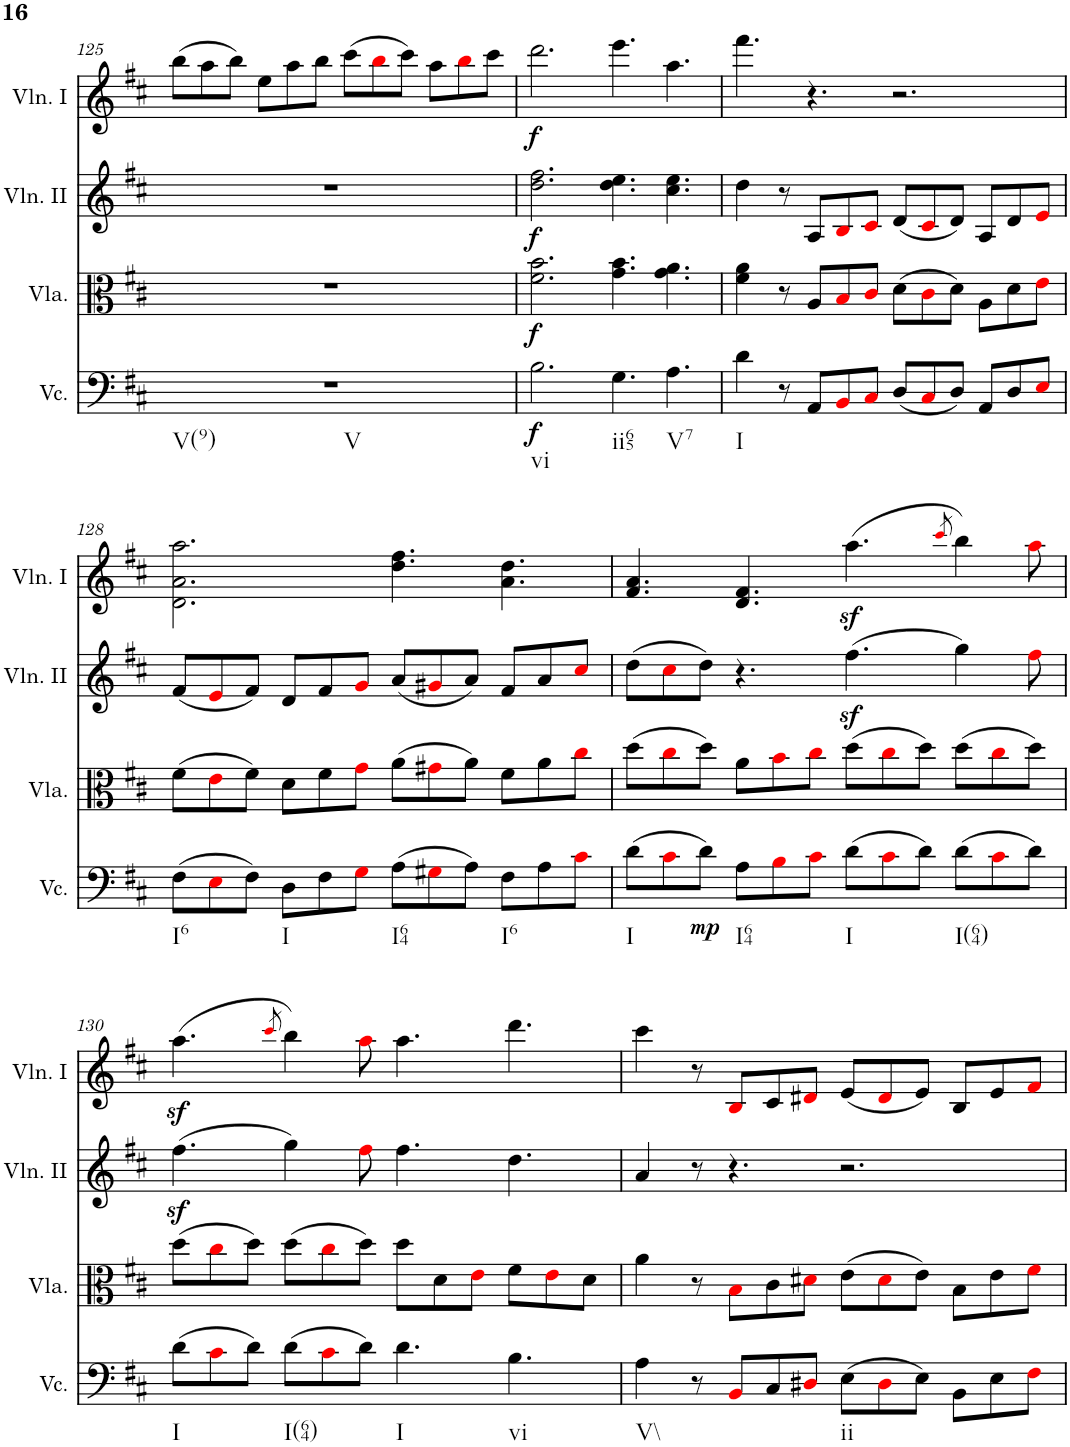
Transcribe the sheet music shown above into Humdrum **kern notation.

**kern	**dynam	**kern	**dynam	**kern	**dynam	**kern	**dynam
*part4	*part4	*part3	*part3	*part2	*part2	*part1	*part1
*staff4	*staff4	*staff3	*staff3	*staff2	*staff2	*staff1	*staff1
*I"Violoncello	*	*I"Viola	*	*I"Violino II	*	*I"Violino I	*
*I'Vc.	*	*I'Vla.	*	*I'Vln. II	*	*I'Vln. I	*
!!LO:PB:g=z
*clefF4	*	*clefC3	*	*clefG2	*	*clefG2	*
*k[f#c#]	*	*k[f#c#]	*	*k[f#c#]	*	*k[f#c#]	*
*M12/8	*	*M12/8	*	*M12/8	*	*M12/8	*
=125	=125	=125	=125	=125	=125	=125	=125
!LO:TX:b:t=V(9)	!	!	!	!	!	!	!
!LO:TX:b:t=V	!	!	!	!	!	!	!
1.r	.	1.r	.	1.r	.	(8bb\L	.
.	.	.	.	.	.	8aa\	.
.	.	.	.	.	.	8bb\J)	.
.	.	.	.	.	.	8ee\L	.
.	.	.	.	.	.	8aa\	.
.	.	.	.	.	.	8bb\J	.
.	.	.	.	.	.	(8ccc#\L	.
.	.	.	.	.	.	8bbi\	.
.	.	.	.	.	.	8ccc#\J)	.
.	.	.	.	.	.	8aa\L	.
.	.	.	.	.	.	8bbi\	.
.	.	.	.	.	.	8ccc#\J	.
=126	=126	=126	=126	=126	=126	=126	=126
!LO:TX:b:t=vi	!	!	!	!	!	!	!
!	!LO:DY:b	!	!LO:DY:b	!	!LO:DY:b	!	!LO:DY:b
2.B\	f	2.f#\ 2.b\	f	2.dd\ 2.ff#\	f	2.ddd\	f
!LO:TX:b:t=ii65	!	!	!	!	!	!	!
4.G\	.	4.g\ 4.b\	.	4.dd\ 4.ee\	.	4.eee\	.
!LO:TX:b:t=V7	!	!	!	!	!	!	!
4.A\	.	4.g\ 4.a\	.	4.cc#\ 4.ee\	.	4.aa\	.
=127	=127	=127	=127	=127	=127	=127	=127
!LO:TX:b:t=I	!	!	!	!	!	!	!
4d\	.	4f#\ 4a\	.	4dd\	.	4.fff#\	.
8r	.	8r	.	8r	.	.	.
8AA/L	.	8A/L	.	8A/L	.	4.r	.
8BBi/	.	8Bi/	.	8Bi/	.	.	.
8C#i/J	.	8c#i/J	.	8c#i/J	.	.	.
(8D/L	.	(8d\L	.	(8d/L	.	2.r	.
8C#i/	.	8c#i\	.	8c#i/	.	.	.
8D/J)	.	8d\J)	.	8d/J)	.	.	.
8AA/L	.	8A\L	.	8A/L	.	.	.
8D/	.	8d\	.	8d/	.	.	.
8Ei/J	.	8ei\J	.	8ei/J	.	.	.
!!LO:LB:g=z
=128	=128	=128	=128	=128	=128	=128	=128
!LO:TX:b:t=I6	!	!	!	!	!	!	!
(8F#\L	.	(8f#\L	.	(8f#/L	.	2.d\ 2.a\ 2.aa\	.
8Ei\	.	8ei\	.	8ei/	.	.	.
8F#\J)	.	8f#\J)	.	8f#/J)	.	.	.
!LO:TX:b:t=I	!	!	!	!	!	!	!
8D\L	.	8d\L	.	8d/L	.	.	.
8F#\	.	8f#\	.	8f#/	.	.	.
8Gi\J	.	8gi\J	.	8gi/J	.	.	.
!LO:TX:b:t=I64	!	!	!	!	!	!	!
(8A\L	.	(8a\L	.	(8a/L	.	4.dd\ 4.ff#\	.
8G#Xi\	.	8g#Xi\	.	8g#Xi/	.	.	.
8A\J)	.	8a\J)	.	8a/J)	.	.	.
!LO:TX:b:t=I6	!	!	!	!	!	!	!
8F#\L	.	8f#\L	.	8f#/L	.	4.a\ 4.dd\	.
8A\	.	8a\	.	8a/	.	.	.
8c#i\J	.	8cc#i\J	.	8cc#i/J	.	.	.
=129	=129	=129	=129	=129	=129	=129	=129
!LO:TX:b:t=I	!	!	!	!	!	!	!
(8d\L	.	(8dd\L	.	(8dd\L	.	4.f#/ 4.a/	.
8c#i\	.	8cc#i\	.	8cc#i\	.	.	.
!	!LO:DY:b	!	!	!	!	!	!
8d\J)	mp	8dd\J)	.	8dd\J)	.	.	.
!LO:TX:b:t=I64	!	!	!	!	!	!	!
8A\L	.	8a\L	.	4.r	.	4.d/ 4.f#/	.
8Bi\	.	8bi\	.	.	.	.	.
8c#i\J	.	8cc#i\J	.	.	.	.	.
!LO:TX:b:t=I	!	!	!	!	!	!	!
(8d\L	.	(8dd\L	.	(4.ff#z<\	.	(4.aaz<\	.
8c#i\	.	8cc#i\	.	.	.	.	.
8d\J)	.	8dd\J)	.	.	.	.	.
.	.	.	.	.	.	8qccc#i/	.
!LO:TX:b:t=I(64)	!	!	!	!	!	!	!
(8d\L	.	(8dd\L	.	4gg\)	.	4bb\)	.
8c#i\	.	8cc#i\	.	.	.	.	.
8d\J)	.	8dd\J)	.	8ff#i\	.	8aai\	.
!!LO:LB:g=z
=130	=130	=130	=130	=130	=130	=130	=130
!LO:TX:b:t=I	!	!	!	!	!	!	!
(8d\L	.	(8dd\L	.	(4.ff#z<\	.	(4.aaz<\	.
8c#i\	.	8cc#i\	.	.	.	.	.
8d\J)	.	8dd\J)	.	.	.	.	.
.	.	.	.	.	.	8qccc#i/	.
!LO:TX:b:t=I(64)	!	!	!	!	!	!	!
(8d\L	.	(8dd\L	.	4gg\)	.	4bb\)	.
8c#i\	.	8cc#i\	.	.	.	.	.
8d\J)	.	8dd\J)	.	8ff#i\	.	8aai\	.
!LO:TX:b:t=I	!	!	!	!	!	!	!
4.d\	.	8dd\L	.	4.ff#\	.	4.aa\	.
.	.	8d\	.	.	.	.	.
.	.	8ei\J	.	.	.	.	.
!LO:TX:b:t=vi	!	!	!	!	!	!	!
4.B\	.	8f#\L	.	4.dd\	.	4.ddd\	.
.	.	8ei\	.	.	.	.	.
.	.	8d\J	.	.	.	.	.
=131	=131	=131	=131	=131	=131	=131	=131
!LO:TX:b:t=V\\	!	!	!	!	!	!	!
4A\	.	4a\	.	4a/	.	4ccc#\	.
8r	.	8r	.	8r	.	8r	.
8BBi/L	.	8Bi\L	.	4.r	.	8Bi/L	.
8C#/	.	8c#\	.	.	.	8c#/	.
8D#Xi/J	.	8d#Xi\J	.	.	.	8d#Xi/J	.
!LO:TX:b:t=ii	!	!	!	!	!	!	!
(8E\L	.	(8e\L	.	2.r	.	(8e/L	.
8D#i\	.	8d#i\	.	.	.	8d#i/	.
8E\J)	.	8e\J)	.	.	.	8e/J)	.
8BB\L	.	8B\L	.	.	.	8B/L	.
8E\	.	8e\	.	.	.	8e/	.
8F#i\J	.	8f#i\J	.	.	.	8f#i/J	.
=	=	=	=	=	=	=	=
*-	*-	*-	*-	*-	*-	*-	*-
